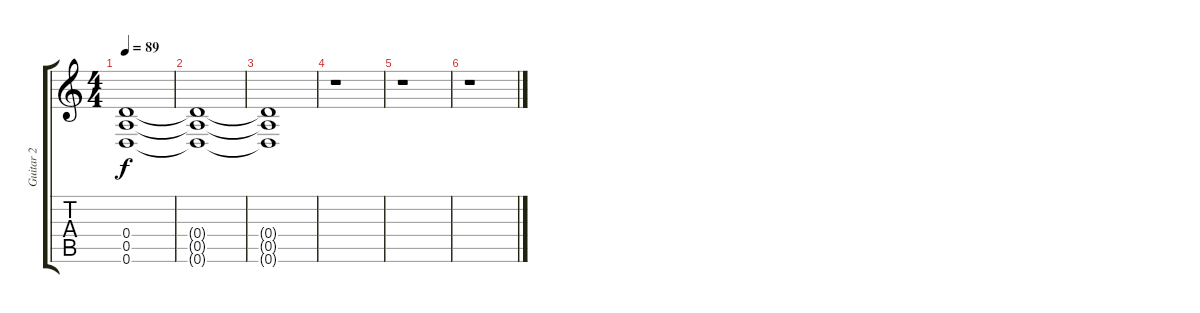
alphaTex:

\track ("Guitar 2" "Guitar 2") {instrument electricguitarclean}
\staff {score tabs}
\tuning (E4 B3 G3 D3 A2 D2) {hide}
\ts (4 4)
\tempo 89
\clef g2
\ks c
(0.4{t} 0.5{t} 0.6{t}).1{dy f} |
(0.4{t} 0.5{t} 0.6{t}).1 |
(0.4{t} 0.5{t} 0.6{t}).1 |
r.1 |
r.1 |
r.1
